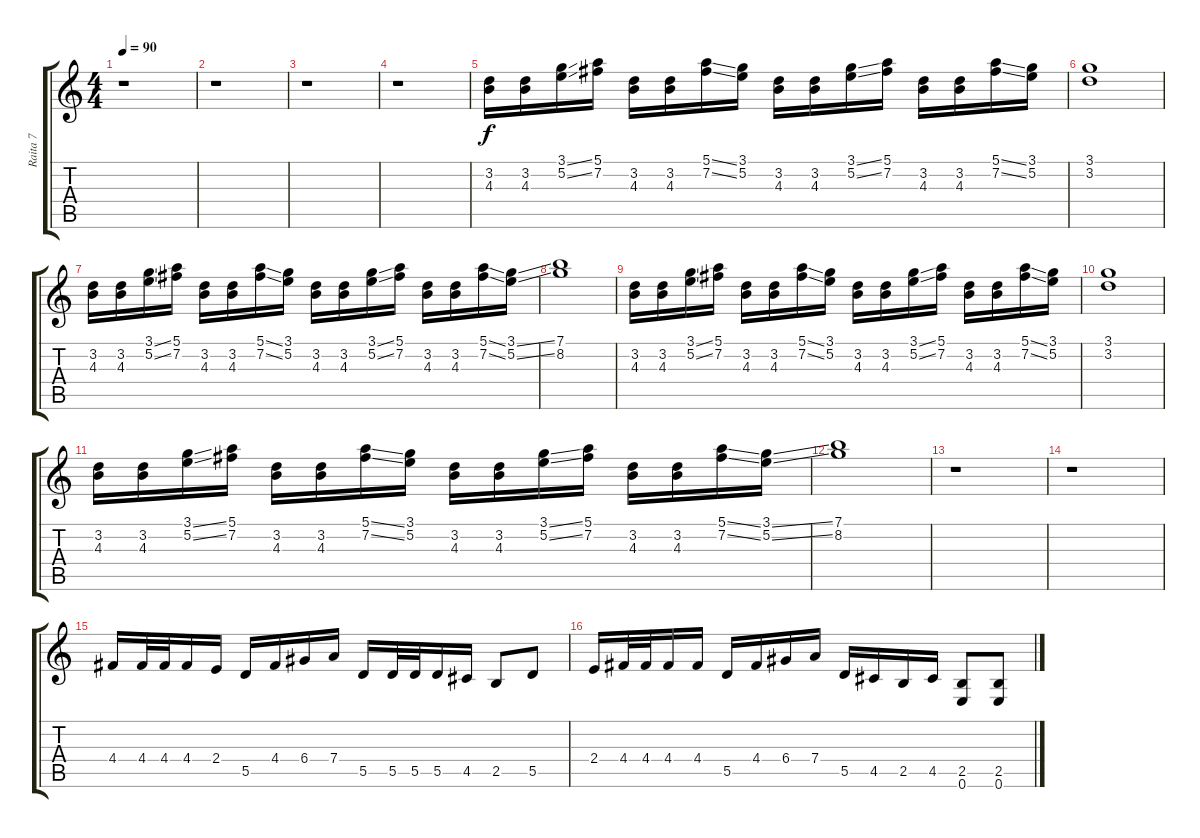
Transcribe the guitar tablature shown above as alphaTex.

\track ("Raita 7" "Raita 7") {instrument overdrivenguitar}
\staff {score tabs}
\tuning (E4 B3 G3 D3 A2 E2) {hide}
\ts (4 4)
\tempo 90
\clef g2
\ks c
r.1{dy f} |
r.1 |
r.1 |
r.1 |
(3.2 4.3).16 (3.2 4.3).16 (3.1{ss} 5.2{ss}).16 (5.1 7.2).16 (3.2 4.3).16 (3.2 4.3).16 (5.1{ss} 7.2{ss}).16 (3.1 5.2).16 (3.2 4.3).16 (3.2 4.3).16 (3.1{ss} 5.2{ss}).16 (5.1 7.2).16 (3.2 4.3).16 (3.2 4.3).16 (5.1{ss} 7.2{ss}).16 (3.1 5.2).16 |
(3.1 3.2).1 |
(3.2 4.3).16 (3.2 4.3).16 (3.1{ss} 5.2{ss}).16 (5.1 7.2).16 (3.2 4.3).16 (3.2 4.3).16 (5.1{ss} 7.2{ss}).16 (3.1 5.2).16 (3.2 4.3).16 (3.2 4.3).16 (3.1{ss} 5.2{ss}).16 (5.1 7.2).16 (3.2 4.3).16 (3.2 4.3).16 (5.1{ss} 7.2{ss}).16 (3.1{ss} 5.2{ss}).16 |
(7.1 8.2).1 |
(3.2 4.3).16 (3.2 4.3).16 (3.1{ss} 5.2{ss}).16 (5.1 7.2).16 (3.2 4.3).16 (3.2 4.3).16 (5.1{ss} 7.2{ss}).16 (3.1 5.2).16 (3.2 4.3).16 (3.2 4.3).16 (3.1{ss} 5.2{ss}).16 (5.1 7.2).16 (3.2 4.3).16 (3.2 4.3).16 (5.1{ss} 7.2{ss}).16 (3.1 5.2).16 |
(3.1 3.2).1 |
(3.2 4.3).16 (3.2 4.3).16 (3.1{ss} 5.2{ss}).16 (5.1 7.2).16 (3.2 4.3).16 (3.2 4.3).16 (5.1{ss} 7.2{ss}).16 (3.1 5.2).16 (3.2 4.3).16 (3.2 4.3).16 (3.1{ss} 5.2{ss}).16 (5.1 7.2).16 (3.2 4.3).16 (3.2 4.3).16 (5.1{ss} 7.2{ss}).16 (3.1{ss} 5.2{ss}).16 |
(7.1 8.2).1 |
r.1 |
r.1 |
4.4.16{volume 13} 4.4.32 4.4.32 4.4.16 2.4.16 5.5.16 4.4.16 6.4.16 7.4.16 5.5.16 5.5.32 5.5.32 5.5.16 4.5.16 2.5.8 5.5.8 |
2.4.16 4.4.32 4.4.32 4.4.16 4.4.16 5.5.16 4.4.16 6.4.16 7.4.16 5.5.16 4.5.16 2.5.16 4.5.16 (2.5 0.6).8 (2.5 0.6).8
